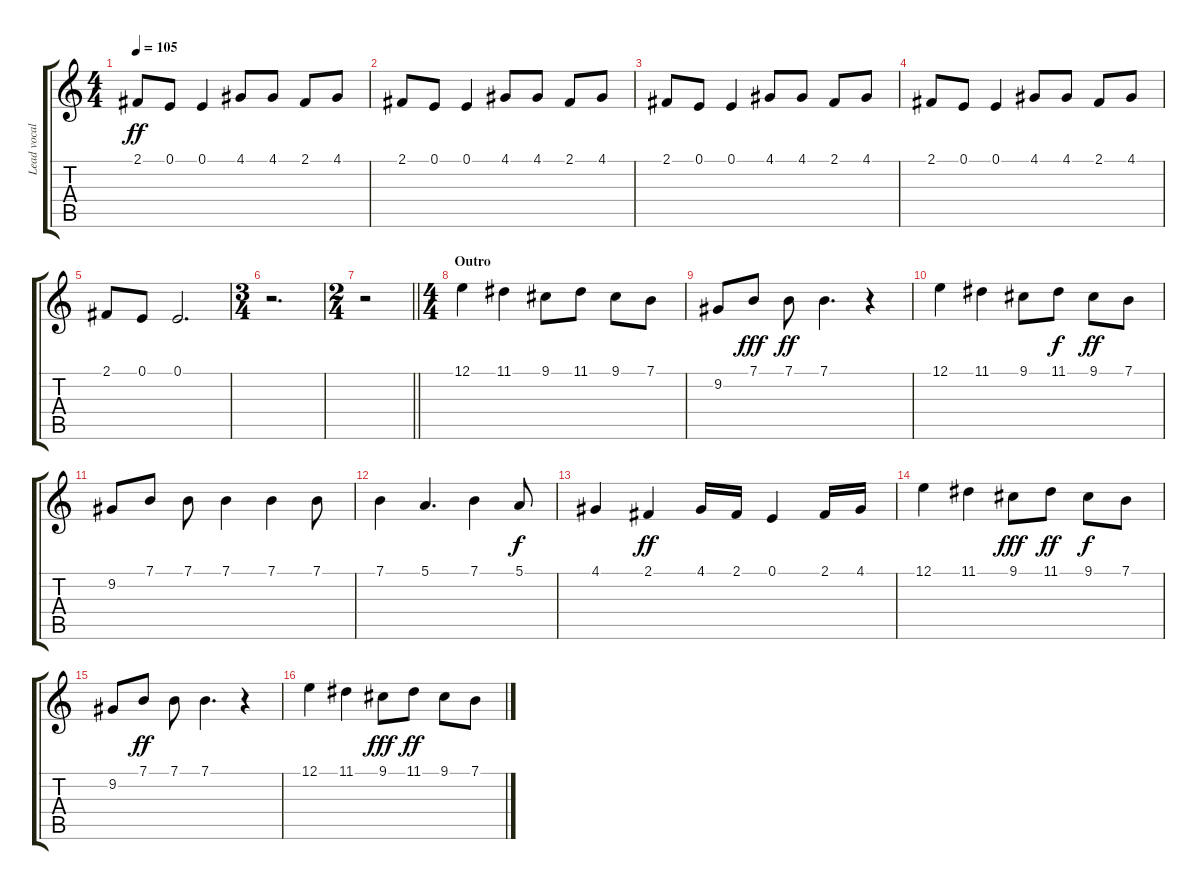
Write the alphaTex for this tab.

\track ("Lead vocals" "Lead vocal") {instrument harmonica}
\staff {score tabs}
\tuning (E4 B3 G3 D3 A2 E2) {hide}
\ts (4 4)
\tempo 105
\clef g2
\ks c
2.1.8{dy ff} 0.1.8 0.1.4 4.1.8 4.1.8 2.1.8 4.1.8 |
2.1.8 0.1.8 0.1.4 4.1.8 4.1.8 2.1.8 4.1.8 |
2.1.8 0.1.8 0.1.4 4.1.8 4.1.8 2.1.8 4.1.8 |
2.1.8 0.1.8 0.1.4 4.1.8 4.1.8 2.1.8 4.1.8 |
2.1.8 0.1.8 0.1.2{d} |
\ts (3 4)
r.2{d} |
\ts (2 4)
\barLineRight lightlight
r.2 |
\ts (4 4)
\section ("" "Outro")
12.1.4 11.1.4 9.1.8 11.1.8 9.1.8 7.1.8 |
9.2.8 7.1.8{dy fff} 7.1.8{dy ff} 7.1.4{d} r.4 |
12.1.4 11.1.4 9.1.8 11.1.8{dy f} 9.1.8{dy ff} 7.1.8 |
9.2.8 7.1.8 7.1.8 7.1.4 7.1.4 7.1.8 |
7.1.4 5.1.4{d} 7.1.4 5.1.8{dy f} |
4.1.4 2.1.4{dy ff} 4.1.16 2.1.16 0.1.4 2.1.16 4.1.16 |
12.1.4 11.1.4 9.1.8{dy fff} 11.1.8{dy ff} 9.1.8{dy f} 7.1.8 |
9.2.8 7.1.8{dy ff} 7.1.8 7.1.4{d} r.4 |
12.1.4 11.1.4 9.1.8{dy fff} 11.1.8{dy ff} 9.1.8 7.1.8
